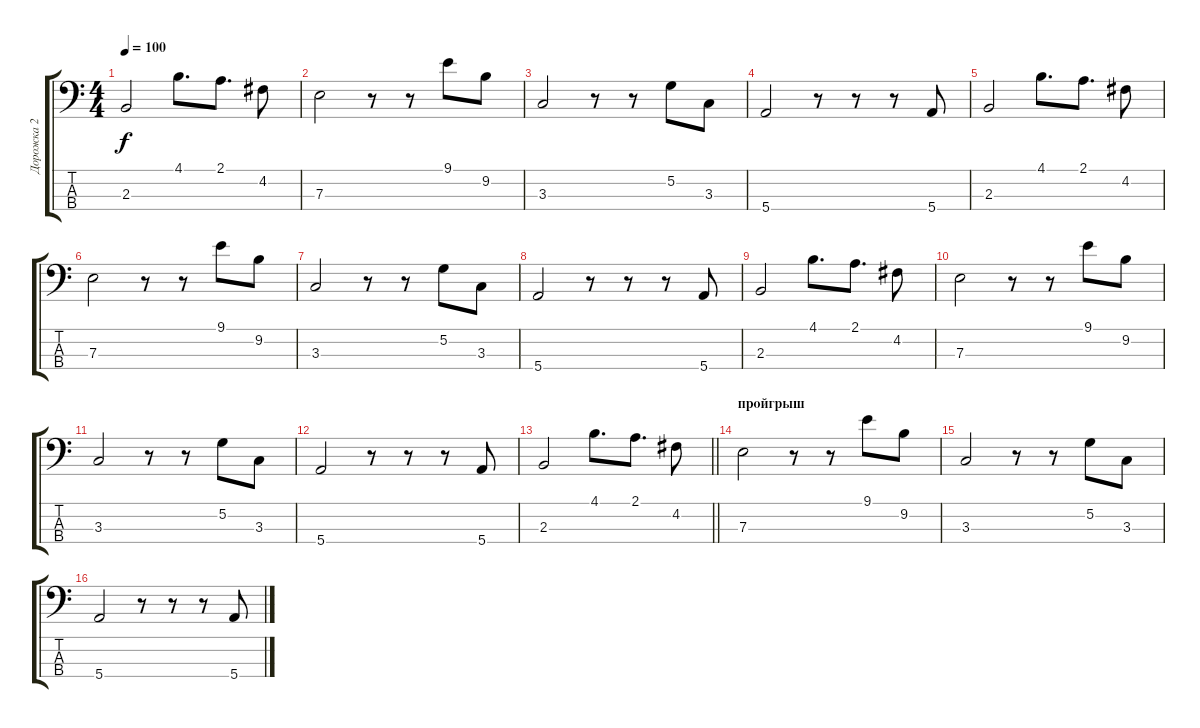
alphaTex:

\track ("Дорожка 2" "Дорожка 2") {instrument electricbassfinger}
\staff {score tabs}
\tuning (G2 D2 A1 E1) {hide}
\ts (4 4)
\tempo 100
\clef f4
\ks c
2.3.2{dy f} 4.1.8{d} 2.1.8{d} 4.2.8 |
7.3.2 r.8 r.8 9.1.8 9.2.8 |
3.3.2 r.8 r.8 5.2.8 3.3.8 |
5.4.2 r.8 r.8 r.8 5.4.8 |
2.3.2 4.1.8{d} 2.1.8{d} 4.2.8 |
7.3.2 r.8 r.8 9.1.8 9.2.8 |
3.3.2 r.8 r.8 5.2.8 3.3.8 |
5.4.2 r.8 r.8 r.8 5.4.8 |
2.3.2 4.1.8{d} 2.1.8{d} 4.2.8 |
7.3.2 r.8 r.8 9.1.8 9.2.8 |
3.3.2 r.8 r.8 5.2.8 3.3.8 |
5.4.2 r.8 r.8 r.8 5.4.8 |
\barLineRight lightlight
2.3.2 4.1.8{d} 2.1.8{d} 4.2.8 |
\section ("" "пройгрыш")
7.3.2 r.8 r.8 9.1.8 9.2.8 |
3.3.2 r.8 r.8 5.2.8 3.3.8 |
5.4.2 r.8 r.8 r.8 5.4.8
